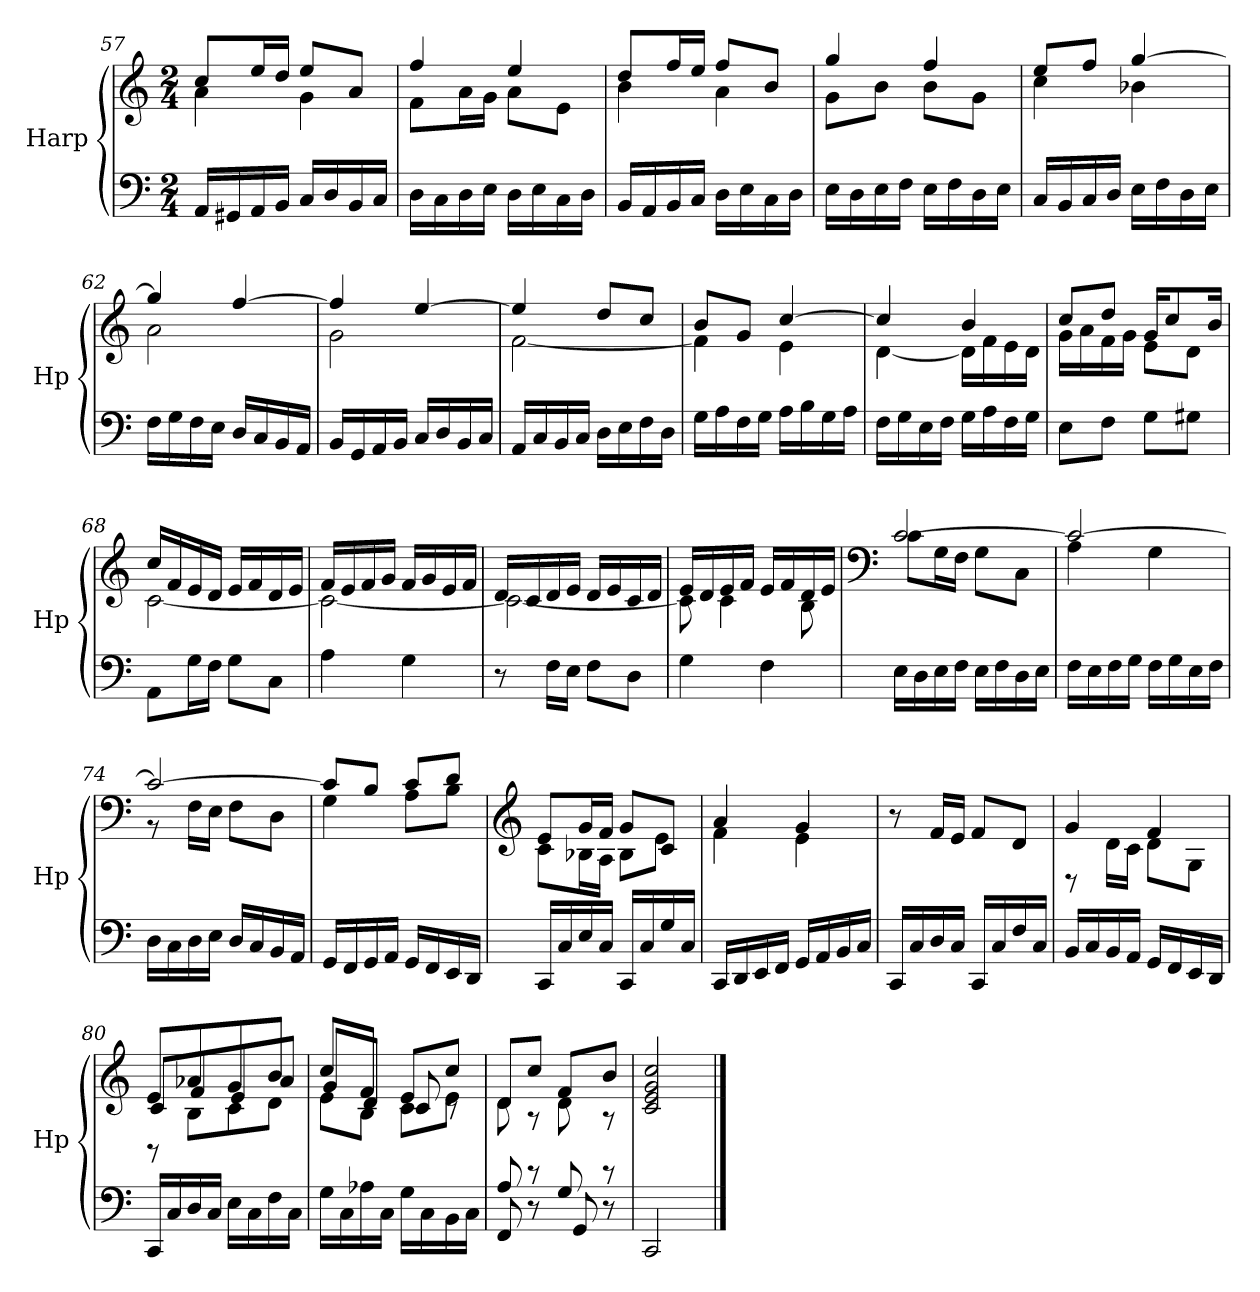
**kern	**kern
*part1	*part1
*staff2	*staff1
*I"Harp	*
*I'Hp	*
!!LO:LB:g=z
*clefF4	*clefG2
*k[]	*k[]
*M2/4	*M2/4
=57	=57
*	*^
16AA/LL	8cc/L	4a\
16GG#X/	.	.
16AA/	16ee/L	.
16BB/JJ	16dd/JJ	.
16C/LL	8ee/L	4g\
16D/	.	.
16BB/	8a/J	.
16C/JJ	.	.
=58	=58	=58
16D\LL	4ff/	8f\L
16C\	.	.
16D\	.	16a\L
16E\JJ	.	16g\JJ
16D\LL	4ee/	8a\L
16E\	.	.
16C\	.	8e\J
16D\JJ	.	.
=59	=59	=59
16BB/LL	8dd/L	4b\
16AA/	.	.
16BB/	16ff/L	.
16C/JJ	16ee/JJ	.
16D\LL	8ff/L	4a\
16E\	.	.
16C\	8b/J	.
16D\JJ	.	.
=60	=60	=60
16E\LL	4gg/	8g\L
16D\	.	.
16E\	.	8b\J
16F\JJ	.	.
16E\LL	4ff/	8b\L
16F\	.	.
16D\	.	8g\J
16E\JJ	.	.
=61	=61	=61
16C/LL	8ee/L	4cc\
16BB/	.	.
16C/	8ff/J	.
16D/JJ	.	.
16E\LL	[4gg/	4b-X\
16F\	.	.
16D\	.	.
16E\JJ	.	.
!!LO:LB:g=z	!!
=62	=62	=62
16F\LL	4gg/]	2a\
16G\	.	.
16F\	.	.
16E\JJ	.	.
16D/LL	[4ff/	.
16C/	.	.
16BB/	.	.
16AA/JJ	.	.
=63	=63	=63
16BB/LL	4ff/]	2g\
16GG/	.	.
16AA/	.	.
16BB/JJ	.	.
16C/LL	[4ee/	.
16D/	.	.
16BB/	.	.
16C/JJ	.	.
=64	=64	=64
16AA/LL	4ee/]	[2f\
16C/	.	.
16BB/	.	.
16C/JJ	.	.
16D\LL	8dd/L	.
16E\	.	.
16F\	8cc/J	.
16D\JJ	.	.
=65	=65	=65
16G\LL	8b/L	4f\]
16A\	.	.
16F\	8g/J	.
16G\JJ	.	.
16A\LL	[4cc/	4e\
16B\	.	.
16G\	.	.
16A\JJ	.	.
=66	=66	=66
16F\LL	4cc/]	[4d\
16G\	.	.
16E\	.	.
16F\JJ	.	.
16G\LL	4b/	16d\LL]
16A\	.	16f\
16F\	.	16e\
16G\JJ	.	16d\JJ
=67	=67	=67
8E\L	8cc/L	16g\LL
.	.	16a\
8F\J	8dd/J	16f\
.	.	16g\JJ
8G\L	16g/KL	8e\L
.	8cc/	.
8G#X\J	.	8d\J
.	16b/Jk	.
!!LO:LB:g=z	!!
=68	=68	=68
8AA\L	16cc/LL	[2c\
.	16f/	.
16G\L	16e/	.
16F\JJ	16d/JJ	.
8G\L	16e/LL	.
.	16f/	.
8C\J	16d/	.
.	16e/JJ	.
=69	=69	=69
4A\	16f/LL	2c\_
.	16e/	.
.	16f/	.
.	16g/JJ	.
4G\	16f/LL	.
.	16g/	.
.	16e/	.
.	16f/JJ	.
=70	=70	=70
8r	16d/LL	2c\_
.	16c/	.
16F\LL	16d/	.
16E\JJ	16e/JJ	.
8F\L	16d/LL	.
.	16e/	.
8D\J	16c/	.
.	16d/JJ	.
=71	=71	=71
4G\	16e/LL	8c\]
.	16d/	.
.	16e/	4c\
.	16f/JJ	.
4F\	16e/LL	.
.	16f/	.
.	16d/	8B\
.	16e/JJ	.
=72	=72	=72
*	*clefF4	*
16E\LL	[2c/	8c\L
16D\	.	.
16E\	.	16G\L
16F\JJ	.	16F\JJ
16E\LL	.	8G\L
16F\	.	.
16D\	.	8C\J
16E\JJ	.	.
!!LO:LB:g=z	!!
=73	=73	=73
16F\LL	2c/_	4A\
16E\	.	.
16F\	.	.
16G\JJ	.	.
16F\LL	.	4G\
16G\	.	.
16E\	.	.
16F\JJ	.	.
=74	=74	=74
16D\LL	2c/_	8r
16C\	.	.
16D\	.	16F\LL
16E\JJ	.	16E\JJ
16D/LL	.	8F\L
16C/	.	.
16BB/	.	8D\J
16AA/JJ	.	.
=75	=75	=75
16GG/LL	8c/L]	4G\
16FF/	.	.
16GG/	8B/J	.
16AA/JJ	.	.
16GG/LL	8c/L	8A\L
16FF/	.	.
16EE/	8d/J	8B\J
16DD/JJ	.	.
=76	=76	=76
*	*clefG2	*
16CC/LL	8e/L	8c\L
16C/	.	.
16E/	16g/L	16B-X\L
16C/JJ	16f/JJ	16A\JJ
16CC/LL	8g/L	8B-\L
16C/	.	.
16G/	8c/J	8e\J
16C/JJ	.	.
=77	=77	=77
16CC/LL	4a/	4f\
16DD/	.	.
16EE/	.	.
16FF/JJ	.	.
16GG/LL	4g/	4e\
16AA/	.	.
16BB/	.	.
16C/JJ	.	.
*	*v	*v
!!LO:LB:g=z
=78	=78
16CC/LL	8r
16C/	.
16D/	16f/LL
16C/JJ	16e/JJ
16CC/LL	8f/L
16C/	.
16F/	8d/J
16C/JJ	.
=79	=79
*	*^
16BB/LL	4g/	8rD
16C/	.	.
16BB/	.	16d\LL
16AA/JJ	.	16c\JJ
16GG/LL	4f/	8d\L
16FF/	.	.
16EE/	.	8G\J
16DD/JJ	.	.
=80	=80	=80
*	*	*^
16CC/LL	8e/L	8c/L	8rBB
16C/	.	.	.
16D/	8a-X/	8f/	8B\L
16C/JJ	.	.	.
16E\LL	8g/	8e/	8c\
16C\	.	.	.
16F\	8b/J	8a-/J	8d\J
16C\JJ	.	.	.
=81	=81	=81	=81
16G\LL	8cc/L	8g/L	8e\L
16C\	.	.	.
16A-X\	8f/J	8d/J	8B\J
16C\JJ	.	.	.
16G\LL	8e/L	8c/	8c\L
16C\	.	.	.
16BB\	8cc/J	8rc	8e\J
16C\JJ	.	.	.
=82	=82	=82	=82
*^	*	*	*
8A/	8FF/	8d/L	8d\	8ryy
8ryy	8r	8cc/J	8rA	8rEE
8G/	8GG/	8f/L	8d\	8ryy
8ryy	8r	8b/J	8rA	8rEE
*v	*v	*	*	*
*	*v	*v	*v
=83	=83
2CC/	2c/ 2e/ 2g/ 2cc/
==	==
*-	*-
